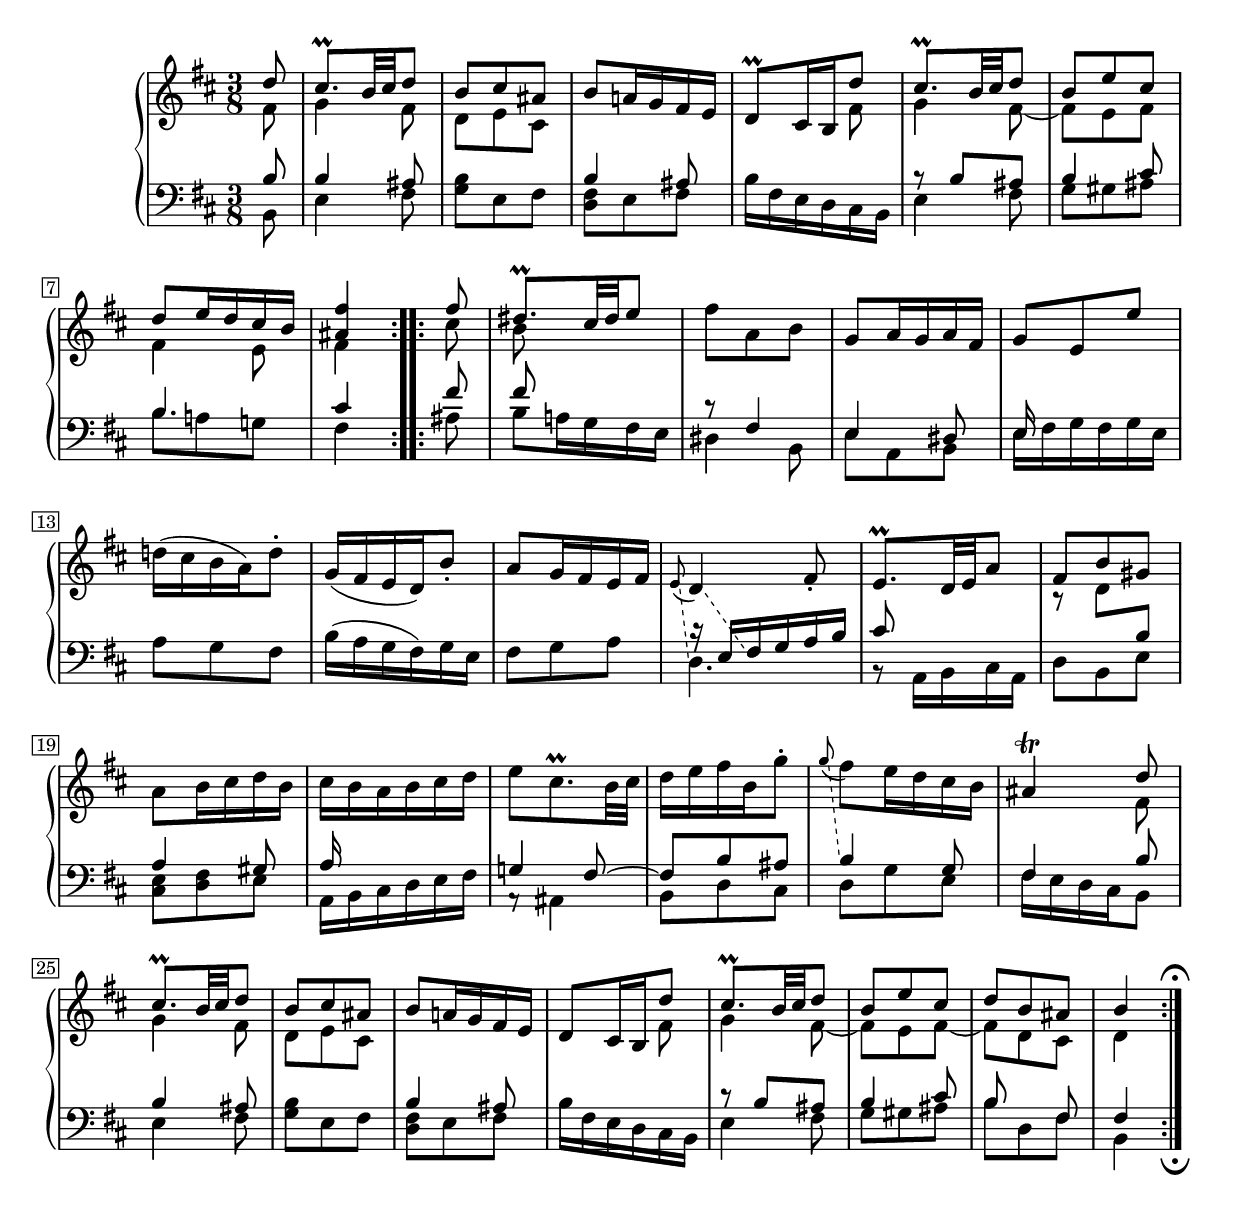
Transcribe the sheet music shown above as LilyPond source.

Global = {
  \key b \minor
  \time 3/8
  \include "../global.ly"
}

Soprano = \context Voice = "one" \relative c'' {
  \voiceOne
  \label #'PassepiedI
  \stemUp\tieUp
  \override Glissando.style = #'dashed-line
  \override MultiMeasureRest.staff-position = #0
  \override Rest.staff-position = #0
  \repeat volta 2 {
  \partial 8 d8
  %1
  | cis8.\prall b32 cis d8
  | b8 cis ais
  | b a16 g fis e
  | d8\prall cis16 b d'8
  %5
  | cis8.\prall b32 cis d8
  | b e cis
  | d e16 d cis b
  | <ais fis'>4
  }
  %\break
  \repeat volta 2 {
  \partial 8 fis'8
  | dis8.\prall cis32 dis e8
  %10
  | \stemNeutral fis a, b
  | g a16 g a fis
  | g8 e e'
  | d!16( cis b a) d8^.
  | g,16_( fis e d) b'8_.
  %15
  | a8 g16 fis e fis
  | \slurDown \appoggiatura e8 d4*1/2 \glissando
    \autoBeamOff
    \change Staff = "lower" \once\stemDown \once\omit Flag \once \omit Stem fis,8 \change Staff = "upper"
    fis'8_.
    \autoBeamOn
  | e8.\prall d32 e a8
  | fis8 b gis
  | \stemNeutral a b16 cis d b
  %20
  | cis b a b cis d
  | e8 cis8.\prall b32 cis
  | d16 e fis b, g'8^.
  | \once\stemUp \appoggiatura g8 fis8 e16 d cis b
  | ais4\trill \stemUp d8
  %25
  | cis8.\prall b32 cis d8
  | b cis ais
  | b a16 g fis e
  | d8 cis16 b d'8
  | cis8.\prall b32 cis d8
  %30
  | b e cis
  | d b ais
  | b4
    \override Score.TextMark.self-alignment-X = #CENTER
    \textEndMark \markup { \musicglyph "scripts.ufermata" }
  }
}

Alto = \context Voice = "two" \relative c' {
  \voiceTwo
  \stemDown\tieDown
  \override Rest.staff-position = #0
  \partial 8 fis8
  %1
  | g4 fis8
  | d e cis
  | s4.
  | s4 fis8
  %5
  | g4 fis8~
  | fis e fis
  | fis4 e8
  | fis4
  \partial 8 cis'8
  | b s4
  | s4.*14
  %24
  | s4 fis8
  | g4 fis8
  | d e cis
  | s4.
  | s4 fis8
  | g4 fis8~
  %30
  | fis e fis~
  | fis d cis
  | d4
}

Tenor = \context Voice = "three" \relative c' {
  \voiceThree
  \stemUp\tieUp
  \override Glissando.style = #'dashed-line
  \override Rest.staff-position = #0
  \mergeDifferentlyDottedOn
  \partial 8 b8
  %1
  | b4 ais8
  | s4.
  | b4 ais8
  | s4.
  %5
  | b8\rest b ais
  | b4 cis8
  | b4.
  | cis4
  \partial 8 fis8
  | fis s4
  %10
  | c8\rest fis,4
  | e4 dis8
  | e16 s s4
  | s4.*3
  %16
  | \once\override Voice.Rest.X-offset = #0.2 c'16\rest e, fis g a b
  | cis8 s4
  | \change Staff = "upper" b8\rest \once\stemDown d \change Staff = "lower" b
  | a4 gis8
  %20
  | a16 s s4
  | g!4 fis8~
  | fis b ais
  | \change Staff = "upper" \once\stemDown \once\omit Flag \once\omit Stem \grace g''8 \glissando
    \change Staff = "lower" b,,4 g8
  | fis4 b8
  %25
  | b4 ais8
  | s4.
  | b4 ais8
  | s4.
  | c8\rest b ais
  %30
  | b4 cis8
  | b s fis
  | fis4
}

Bass = \context Voice = "four" \relative c {
  \voiceFour
  \stemDown\tieDown
  \override Glissando.style = #'dashed-line
  \override MultiMeasureRest.staff-position = #0
  \override Rest.staff-position = #0
  \repeat volta 2 {
  \partial 8 b8
  %1
  | e4 fis8
  | <g b> e fis
  | <d fis> e fis
  | b16 fis e d cis b
  %5
  | e4 fis8
  | g gis ais
  | b a g
  | fis4
  }
  \repeat volta 2 {
  \partial 8 ais8
  | b a16 g fis e
  %10
  | dis4 b8
  | e a, b
  | e16 fis g fis g e
  | a8 g fis
  | b16^( a g fis) g e
  %15
  | fis8 g a
  | \change Staff = "upper" \once\stemDown \once\omit Flag \once\omit Stem \grace e'8 \glissando
    \change Staff = "lower" d,4.
  | b8\rest a16 b cis a
  | d8 b e
  | <cis e> <d fis> e
  %20
  | a,16 b cis d e fis
  | a,8\rest ais4
  | b8 d cis
  | d g e
  | fis16 e d cis b8
  %25
  | e4 fis8
  | <g b> e fis
  | <d fis> e fis
  | b16 fis e d cis b
  | e4 fis8
  %30
  | g gis ais
  | b d, fis
  | b,4
    \tweak direction #DOWN
    \textEndMark \markup { \musicglyph "scripts.dfermata" }
  }
}

\score {
  \new PianoStaff
  <<
    \accidentalStyle Score.piano
    \context Staff = "upper" <<
      \set Staff.midiInstrument = #"acoustic grand"
      \Global
      \clef treble
      \Soprano
      \Alto
    >>
    \context Staff = "lower" <<
      \set Staff.midiInstrument = #"acoustic grand"
      \Global
      \clef bass
      \Tenor
      \Bass
    >>
  >>
  \header {
    composer = ##f % "Johann Sebastian Bach"
    opus = ##f % "BWV 831"
    title = \markup { "Passepied I" }
    subtitle = ##f
  }
  \layout {
    \context {
      \PianoStaff
      \override Parentheses.font-size = #-2
      \override TextScript.font-shape = #'italic
      \override TextScript.font-size = #-1
    }
  }
  \midi {
    \tempo 4 = 100
  }
}
